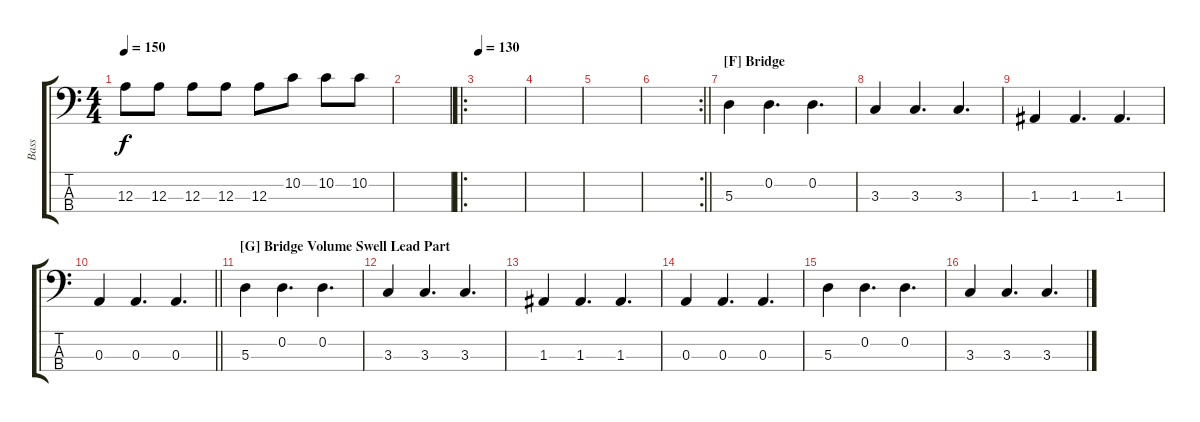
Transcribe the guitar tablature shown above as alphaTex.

\track ("Bass" "Bass") {instrument electricbassfinger}
\staff {score tabs}
\tuning (G2 D2 A1 E1) {hide}
\ts (4 4)
\tempo 150
\clef f4
\ks c
12.3.8{dy f} 12.3.8 12.3.8 12.3.8 12.3.8 10.2.8 10.2.8 10.2.8 |
|
\ro
\tempo 130
|
|
|
\rc 2
\barLineRight lightlight
|
\section ("" "[F] Bridge")
5.3.4 0.2.4{d} 0.2.4{d} |
3.3.4 3.3.4{d} 3.3.4{d} |
1.3.4 1.3.4{d} 1.3.4{d} |
\barLineRight lightlight
0.3.4 0.3.4{d} 0.3.4{d} |
\section ("" "[G] Bridge Volume Swell Lead Part")
5.3.4 0.2.4{d} 0.2.4{d} |
3.3.4 3.3.4{d} 3.3.4{d} |
1.3.4 1.3.4{d} 1.3.4{d} |
0.3.4 0.3.4{d} 0.3.4{d} |
5.3.4 0.2.4{d} 0.2.4{d} |
3.3.4 3.3.4{d} 3.3.4{d}
